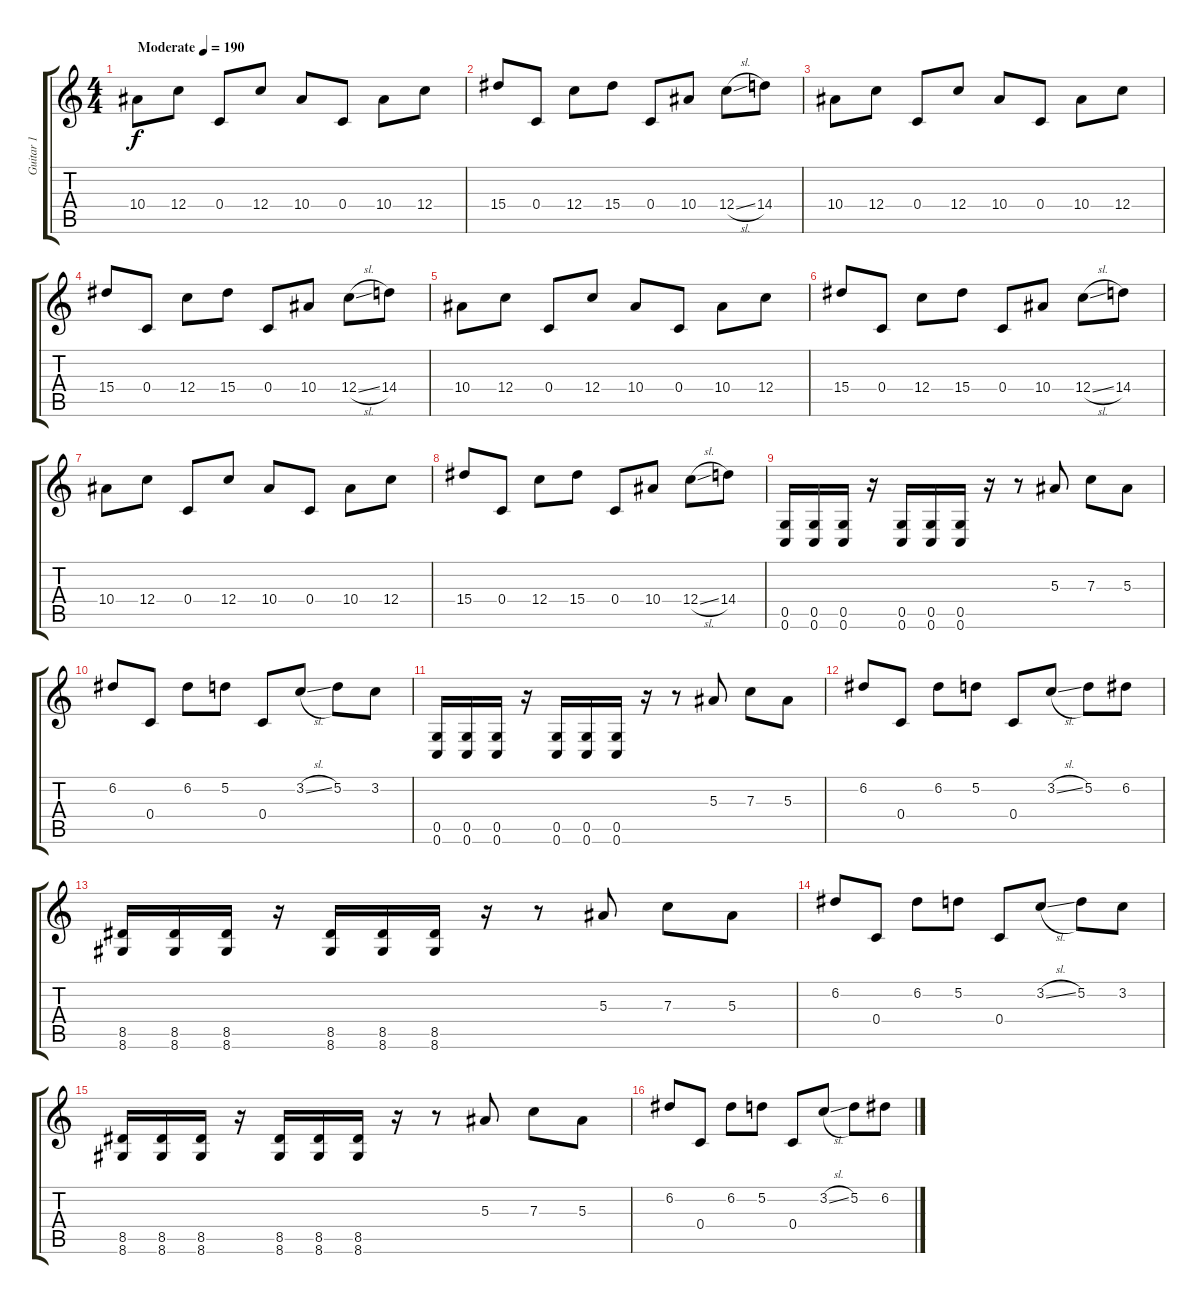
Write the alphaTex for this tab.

\track ("Guitar 1" "Guitar 1") {instrument distortionguitar}
\staff {score tabs}
\tuning (D4 A3 F3 C3 G2 C2) {hide}
\ts (4 4)
\tempo (190 "Moderate")
\clef g2
\ks c
10.4.8{dy f instrument distortionguitar} 12.4.8 0.4.8 12.4.8 10.4.8 0.4.8 10.4.8 12.4.8 |
15.4.8 0.4.8 12.4.8 15.4.8 0.4.8 10.4.8 12.4{sl}.8 14.4.8 |
10.4.8 12.4.8 0.4.8 12.4.8 10.4.8 0.4.8 10.4.8 12.4.8 |
15.4.8 0.4.8 12.4.8 15.4.8 0.4.8 10.4.8 12.4{sl}.8 14.4.8 |
10.4.8 12.4.8 0.4.8 12.4.8 10.4.8 0.4.8 10.4.8 12.4.8 |
15.4.8 0.4.8 12.4.8 15.4.8 0.4.8 10.4.8 12.4{sl}.8 14.4.8 |
10.4.8 12.4.8 0.4.8 12.4.8 10.4.8 0.4.8 10.4.8 12.4.8 |
15.4.8 0.4.8 12.4.8 15.4.8 0.4.8 10.4.8 12.4{sl}.8 14.4.8 |
(0.5 0.6).16 (0.5 0.6).16 (0.5 0.6).16 r.16 (0.5 0.6).16 (0.5 0.6).16 (0.5 0.6).16 r.16 r.8 5.3.8 7.3.8 5.3.8 |
6.2.8 0.4.8 6.2.8 5.2.8 0.4.8 3.2{sl}.8 5.2.8 3.2.8 |
(0.5 0.6).16 (0.5 0.6).16 (0.5 0.6).16 r.16 (0.5 0.6).16 (0.5 0.6).16 (0.5 0.6).16 r.16 r.8 5.3.8 7.3.8 5.3.8 |
6.2.8 0.4.8 6.2.8 5.2.8 0.4.8 3.2{sl}.8 5.2.8 6.2.8 |
(8.5 8.6).16 (8.5 8.6).16 (8.5 8.6).16 r.16 (8.5 8.6).16 (8.5 8.6).16 (8.5 8.6).16 r.16 r.8 5.3.8 7.3.8 5.3.8 |
6.2.8 0.4.8 6.2.8 5.2.8 0.4.8 3.2{sl}.8 5.2.8 3.2.8 |
(8.5 8.6).16 (8.5 8.6).16 (8.5 8.6).16 r.16 (8.5 8.6).16 (8.5 8.6).16 (8.5 8.6).16 r.16 r.8 5.3.8 7.3.8 5.3.8 |
6.2.8 0.4.8 6.2.8 5.2.8 0.4.8 3.2{sl}.8 5.2.8 6.2.8
